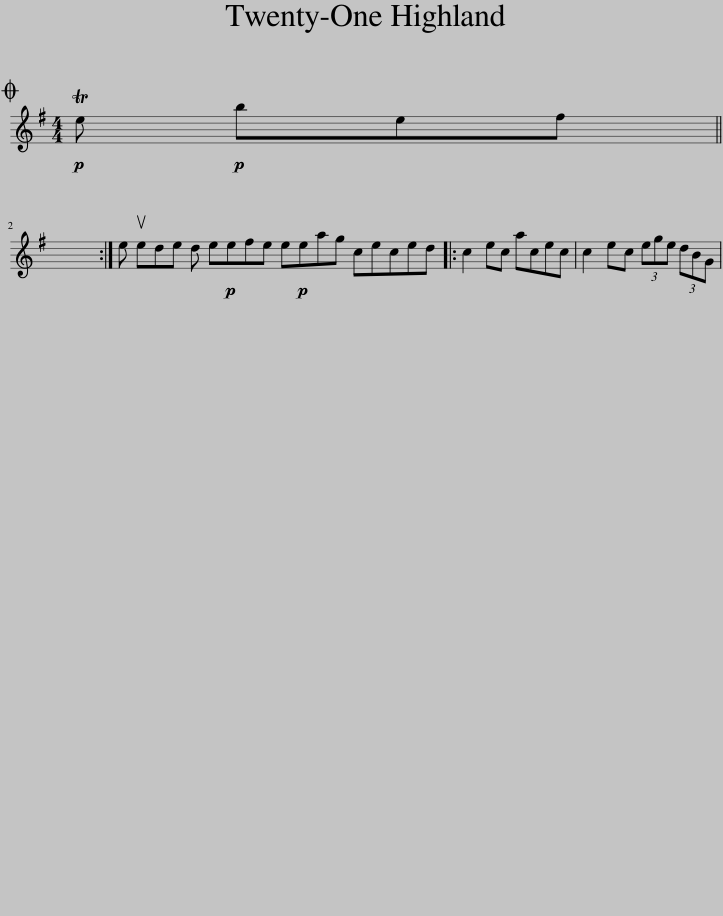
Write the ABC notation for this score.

X:1
L:1/8
M:4/4
I:linebreak $
K:G
V:1 treble
V:1
O!p! Te!p! bef ||$ x8 :| e uede d e!p!efe e!p!eag ceced |: c2 ec acec | c2 ec (3ege (3dBG | %5
